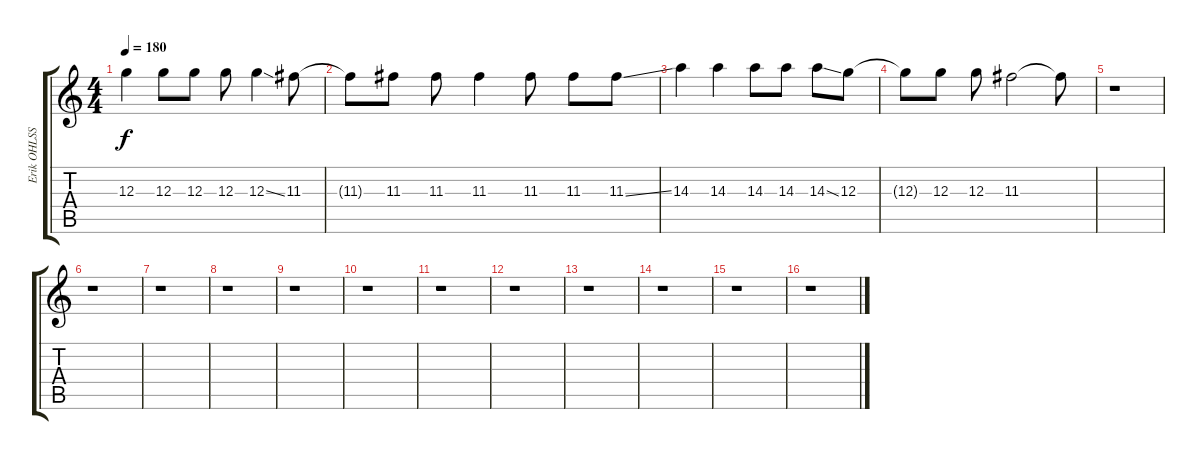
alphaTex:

\track ("Erik OHLSSON" "Erik OHLSS") {instrument distortionguitar}
\staff {score tabs}
\tuning (E4 B3 G3 D3 A2 E2) {hide}
\ts (4 4)
\tempo 180
\clef g2
\ks c
12.3.4{dy f} 12.3.8 12.3.8 12.3.8 12.3{ss}.4 11.3.8 |
11.3{t}.8 11.3.8 11.3.8 11.3.4 11.3.8 11.3.8 11.3{ss}.8 |
14.3.4 14.3.4 14.3.8 14.3.8 14.3{ss}.8 12.3.8 |
12.3{t}.8 12.3.8 12.3.8 11.3.2 11.3{t}.8 |
r.1 |
r.1 |
r.1 |
r.1 |
r.1 |
r.1 |
r.1 |
r.1 |
r.1 |
r.1 |
r.1 |
r.1
